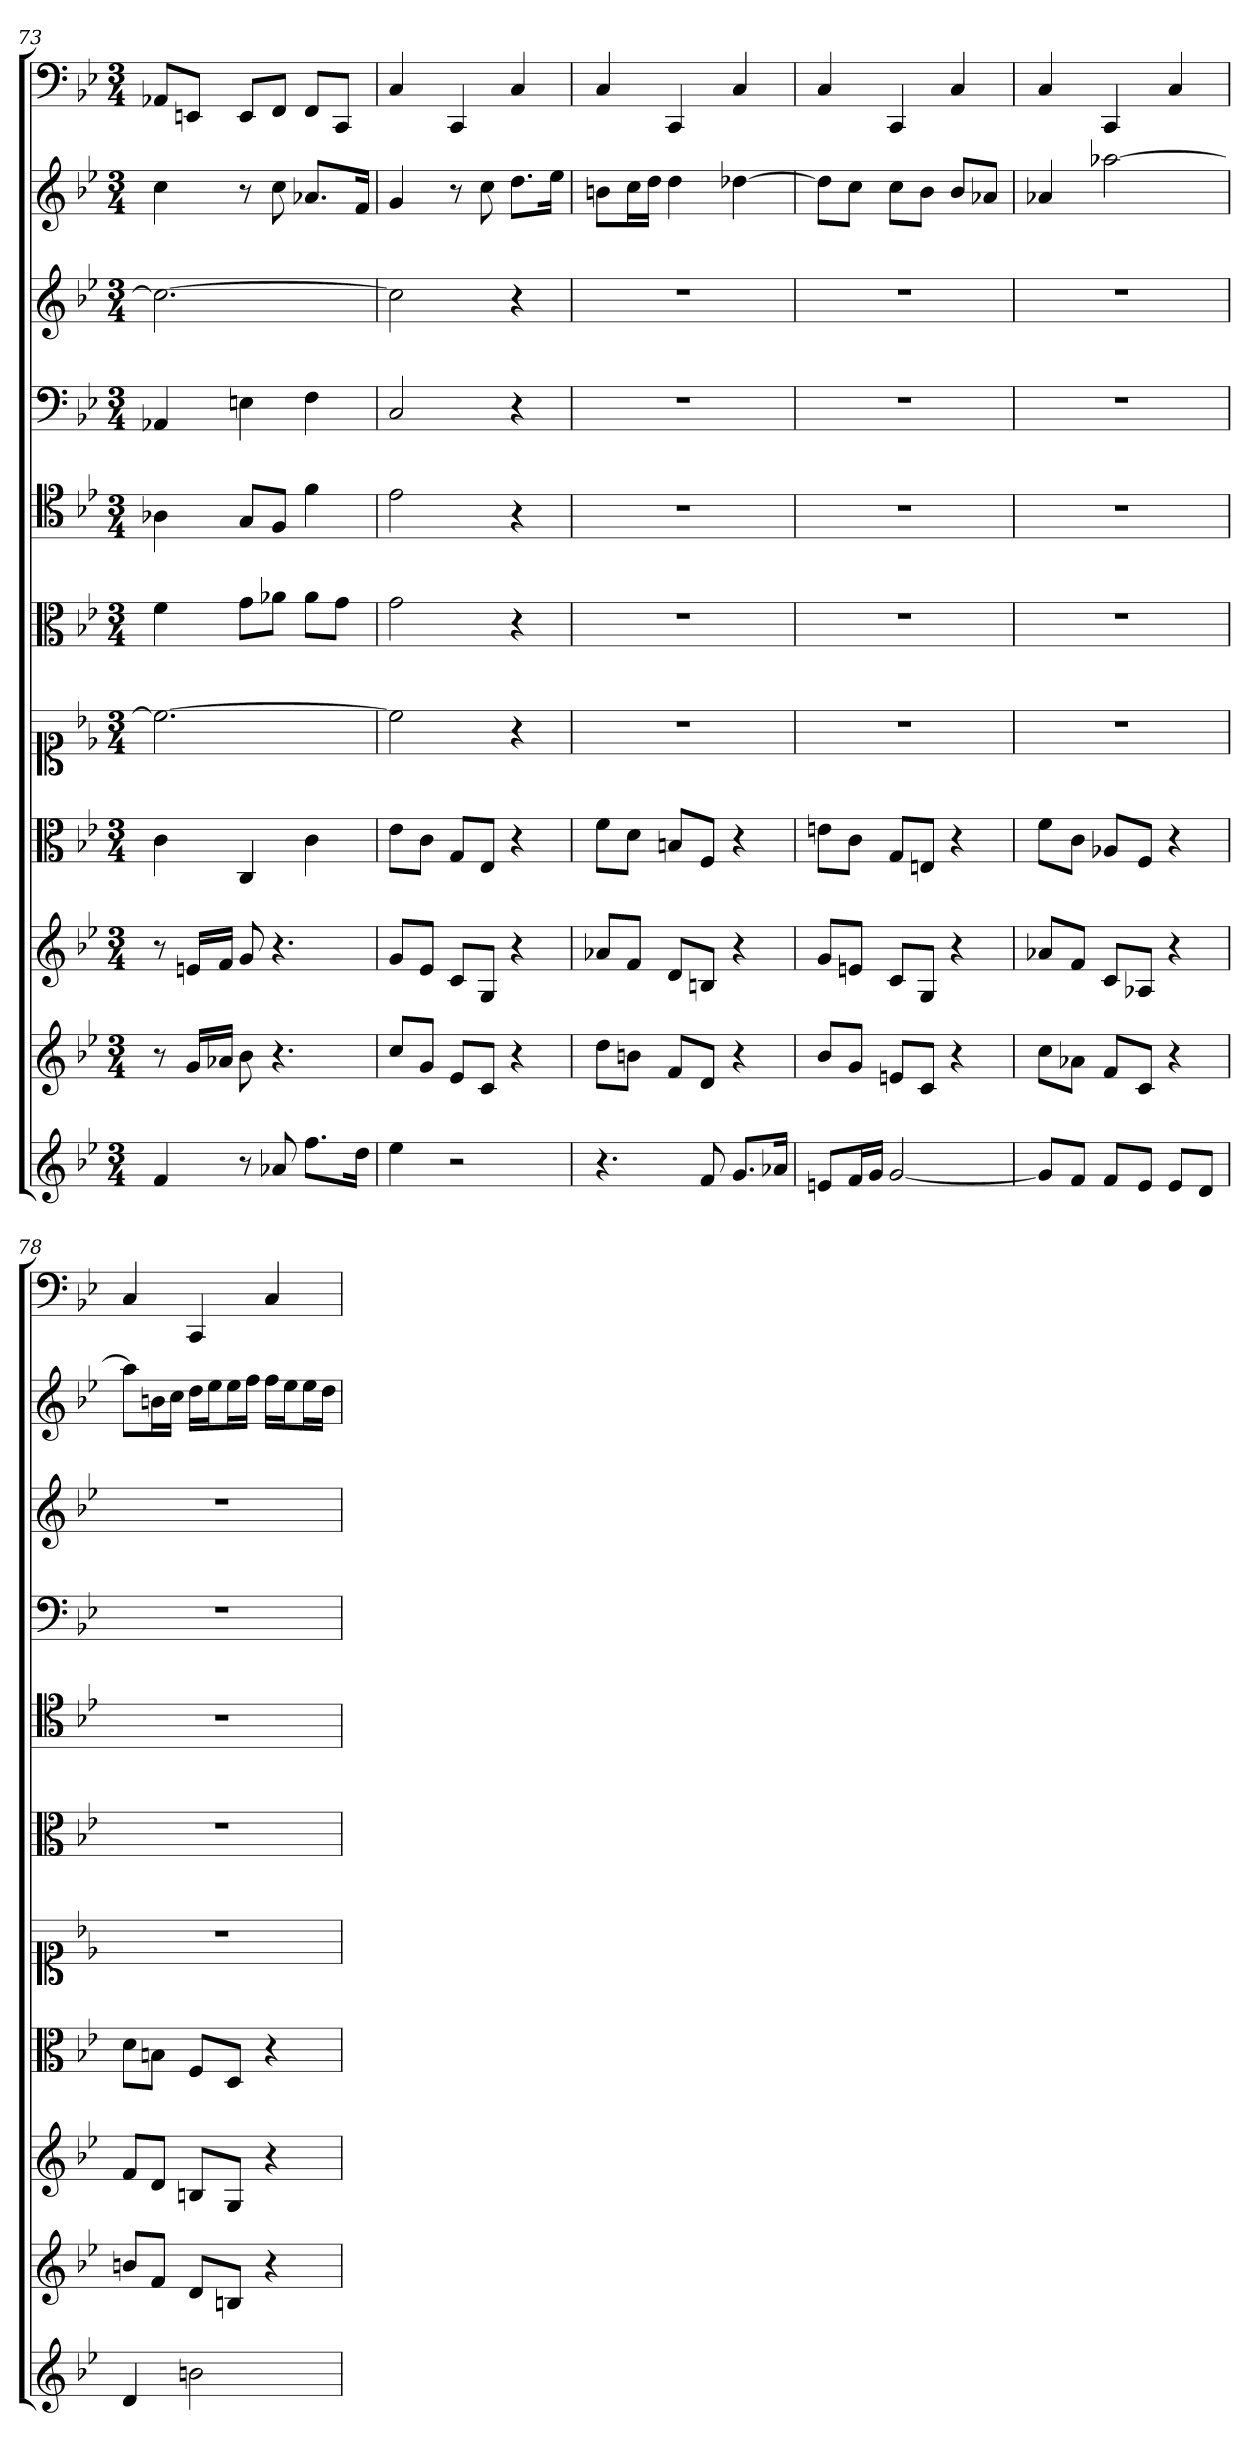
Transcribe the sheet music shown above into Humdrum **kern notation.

**kern	**kern	**kern	**kern	**kern	**kern	**kern	**kern	**kern	**kern	**kern
*part11	*part10	*part9	*part8	*part7	*part6	*part5	*part4	*part3	*part2	*part1
*staff11	*staff10	*staff9	*staff8	*staff7	*staff6	*staff5	*staff4	*staff3	*staff2	*staff1
*	*	*	*clefC3	*clefC1	*clefC3	*clefC4	*clefF4	*	*	*clefF4
*k[b-e-]	*k[b-e-]	*k[b-e-]	*k[b-e-]	*k[b-e-]	*k[b-e-]	*k[b-e-]	*k[b-e-]	*k[b-e-]	*k[b-e-]	*k[b-e-]
*g:	*g:	*g:	*g:	*g:	*g:	*g:	*g:	*g:	*g:	*g:
*M3/4	*M3/4	*M3/4	*M3/4	*M3/4	*M3/4	*M3/4	*M3/4	*M3/4	*M3/4	*M3/4
=73	=73	=73	=73	=73	=73	=73	=73	=73	=73	=73
4f	8r	8r	4c	2.cc_	4f	4A-X	4AA-X	2.cc_	4cc	8AA-X/L
.	16gLL	16enLL	.	.	.	.	.	.	.	8EEn/J
.	16a-XJJ	16fJJ	.	.	.	.	.	.	.	.
8r	8b-	8g	4C	.	8g\L	8G/L	4En	.	8r	8EE/L
8a-X	4.r	4.r	.	.	8a-X\J	8F/J	.	.	8cc	8FF/J
8.ffL	.	.	4c	.	8a-\L	4f	4F	.	8.a-XL	8FF/L
.	.	.	.	.	8g\J	.	.	.	.	8CC/J
16ddJk	.	.	.	.	.	.	.	.	16fJk	.
=74	=74	=74	=74	=74	=74	=74	=74	=74	=74	=74
4ee-	8ccL	8gL	8e-\L	2cc]	2g	2e-	2C	2cc]	4g	4C
.	8gJ	8e-J	8c\J	.	.	.	.	.	.	.
2r	8e-L	8cL	8G/L	.	.	.	.	.	8r	4CC
.	8cJ	8GJ	8E-/J	.	.	.	.	.	8cc	.
.	4r	4r	4r	4r	4r	4r	4r	4r	8.ddL	4C
.	.	.	.	.	.	.	.	.	16ee-Jk	.
=75	=75	=75	=75	=75	=75	=75	=75	=75	=75	=75
4.r	8ddL	8a-XL	8f\L	2.r	2.r	2.r	2.r	2.r	8bnL	4C
.	8bnJ	8fJ	8d\J	.	.	.	.	.	16ccL	.
.	.	.	.	.	.	.	.	.	16ddJJ	.
.	8fL	8dL	8Bn/L	.	.	.	.	.	4dd	4CC
8f	8dJ	8BnJ	8F/J	.	.	.	.	.	.	.
8.gL	4r	4r	4r	.	.	.	.	.	[4dd-X	4C
16a-XJk	.	.	.	.	.	.	.	.	.	.
=76	=76	=76	=76	=76	=76	=76	=76	=76	=76	=76
8enL	8b-L	8gL	8en\L	2.r	2.r	2.r	2.r	2.r	8dd-L]	4C
16fL	8gJ	8enJ	8c\J	.	.	.	.	.	8ccJ	.
16gJJ	.	.	.	.	.	.	.	.	.	.
[2g	8enL	8cL	8G/L	.	.	.	.	.	8ccL	4CC
.	8cJ	8GJ	8En/J	.	.	.	.	.	8b-J	.
.	4r	4r	4r	.	.	.	.	.	8b-L	4C
.	.	.	.	.	.	.	.	.	8a-XJ	.
=77	=77	=77	=77	=77	=77	=77	=77	=77	=77	=77
8gL]	8ccL	8a-XL	8f\L	2.r	2.r	2.r	2.r	2.r	4a-X	4C
8fJ	8a-XJ	8fJ	8c\J	.	.	.	.	.	.	.
8fL	8fL	8cL	8A-X/L	.	.	.	.	.	[2aa-X	4CC
8e-J	8cJ	8A-XJ	8F/J	.	.	.	.	.	.	.
8e-L	4r	4r	4r	.	.	.	.	.	.	4C
8dJ	.	.	.	.	.	.	.	.	.	.
=78	=78	=78	=78	=78	=78	=78	=78	=78	=78	=78
4d	8bnL	8fL	8d\L	2.r	2.r	2.r	2.r	2.r	8aa-L]	4C
.	8fJ	8dJ	8Bn\J	.	.	.	.	.	16bnL	.
.	.	.	.	.	.	.	.	.	16ccJJ	.
2bn	8dL	8BnL	8F/L	.	.	.	.	.	16ddLL	4CC
.	.	.	.	.	.	.	.	.	16ee-J	.
.	8BnJ	8GJ	8D/J	.	.	.	.	.	16ee-L	.
.	.	.	.	.	.	.	.	.	16ffJJ	.
.	4r	4r	4r	.	.	.	.	.	16ffLL	4C
.	.	.	.	.	.	.	.	.	16ee-J	.
.	.	.	.	.	.	.	.	.	16ee-L	.
.	.	.	.	.	.	.	.	.	16ddJJ	.
=	=	=	=	=	=	=	=	=	=	=
*-	*-	*-	*-	*-	*-	*-	*-	*-	*-	*-
